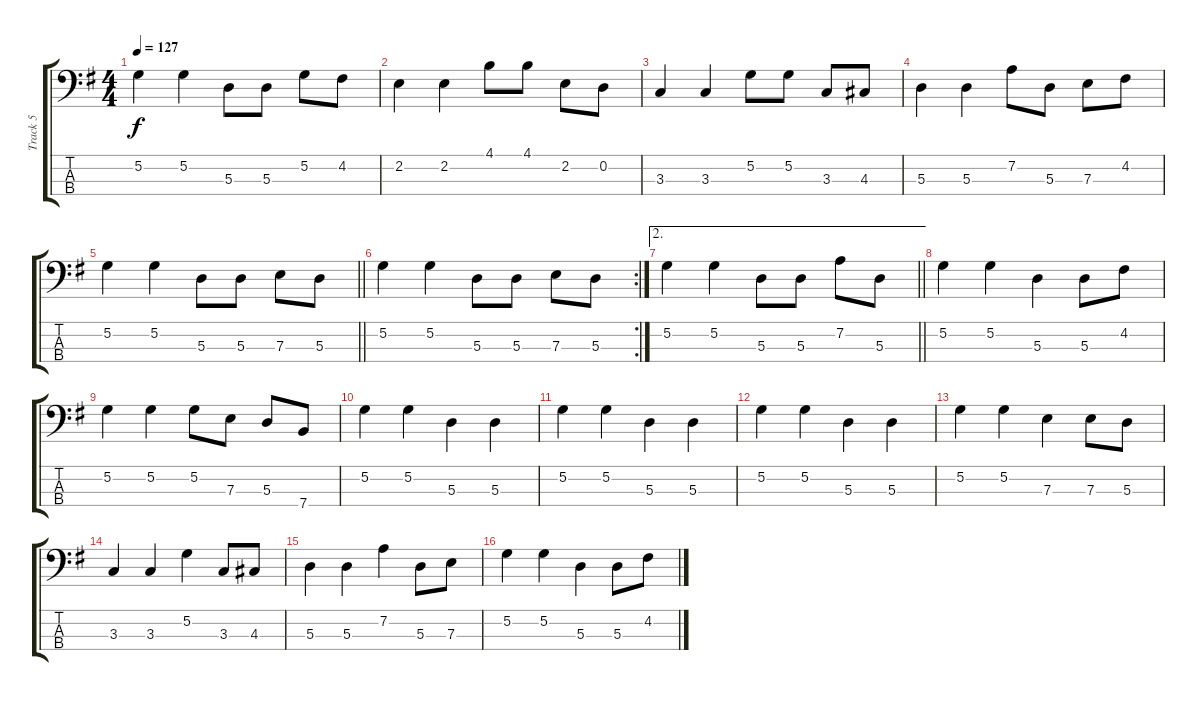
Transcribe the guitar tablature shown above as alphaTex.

\track ("Track 5" "Track 5") {instrument electricbassfinger}
\staff {score tabs}
\tuning (G2 D2 A1 E1) {hide}
\ts (4 4)
\tempo 127
\clef f4
\ks g
5.2.4{dy f} 5.2.4 5.3.8 5.3.8 5.2.8 4.2.8 |
2.2.4 2.2.4 4.1.8 4.1.8 2.2.8 0.2.8 |
3.3.4 3.3.4 5.2.8 5.2.8 3.3.8 4.3.8 |
5.3.4 5.3.4 7.2.8 5.3.8 7.3.8 4.2.8 |
\barLineRight lightlight
5.2.4 5.2.4 5.3.8 5.3.8 7.3.8 5.3.8 |
\rc 2
5.2.4 5.2.4 5.3.8 5.3.8 7.3.8 5.3.8 |
\ae 2
\barLineRight lightlight
5.2.4 5.2.4 5.3.8 5.3.8 7.2.8 5.3.8 |
5.2.4 5.2.4 5.3.4 5.3.8 4.2.8 |
5.2.4 5.2.4 5.2.8 7.3.8 5.3.8 7.4.8 |
5.2.4 5.2.4 5.3.4 5.3.4 |
5.2.4 5.2.4 5.3.4 5.3.4 |
5.2.4 5.2.4 5.3.4 5.3.4 |
5.2.4 5.2.4 7.3.4 7.3.8 5.3.8 |
3.3.4 3.3.4 5.2.4 3.3.8 4.3.8 |
5.3.4 5.3.4 7.2.4 5.3.8 7.3.8 |
5.2.4 5.2.4 5.3.4 5.3.8 4.2.8
